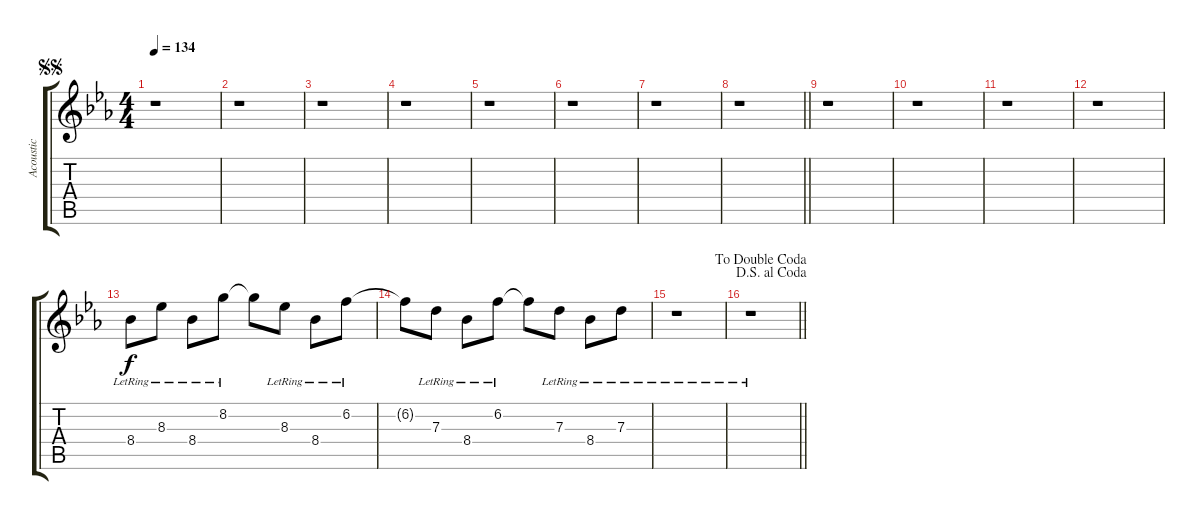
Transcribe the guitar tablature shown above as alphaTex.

\track ("Acoustic" "Acoustic") {instrument acousticguitarsteel}
\staff {score tabs}
\tuning (E4 B3 G3 D3 A2 E2) {hide}
\ts (4 4)
\jump segnosegno
\tempo 134
\clef g2
\ks eb
r.1{dy ff} |
r.1 |
r.1 |
r.1 |
r.1 |
r.1 |
r.1 |
\barLineRight lightlight
r.1 |
r.1 |
r.1 |
r.1 |
r.1 |
8.4{lr}.8{dy f} 8.3{lr}.8 8.4{lr}.8 8.2{lr}.8 8.2{t}.8 8.3{lr}.8 8.4{lr}.8 6.2{lr}.8 |
6.2{t}.8 7.3{lr}.8 8.4{lr}.8 6.2{lr}.8 6.2{t}.8 7.3{lr}.8 8.4{lr}.8 7.3{lr}.8 |
r.1 |
\jump dalsegnoalcoda
\jump dadoublecoda
\barLineRight lightlight
r.1
